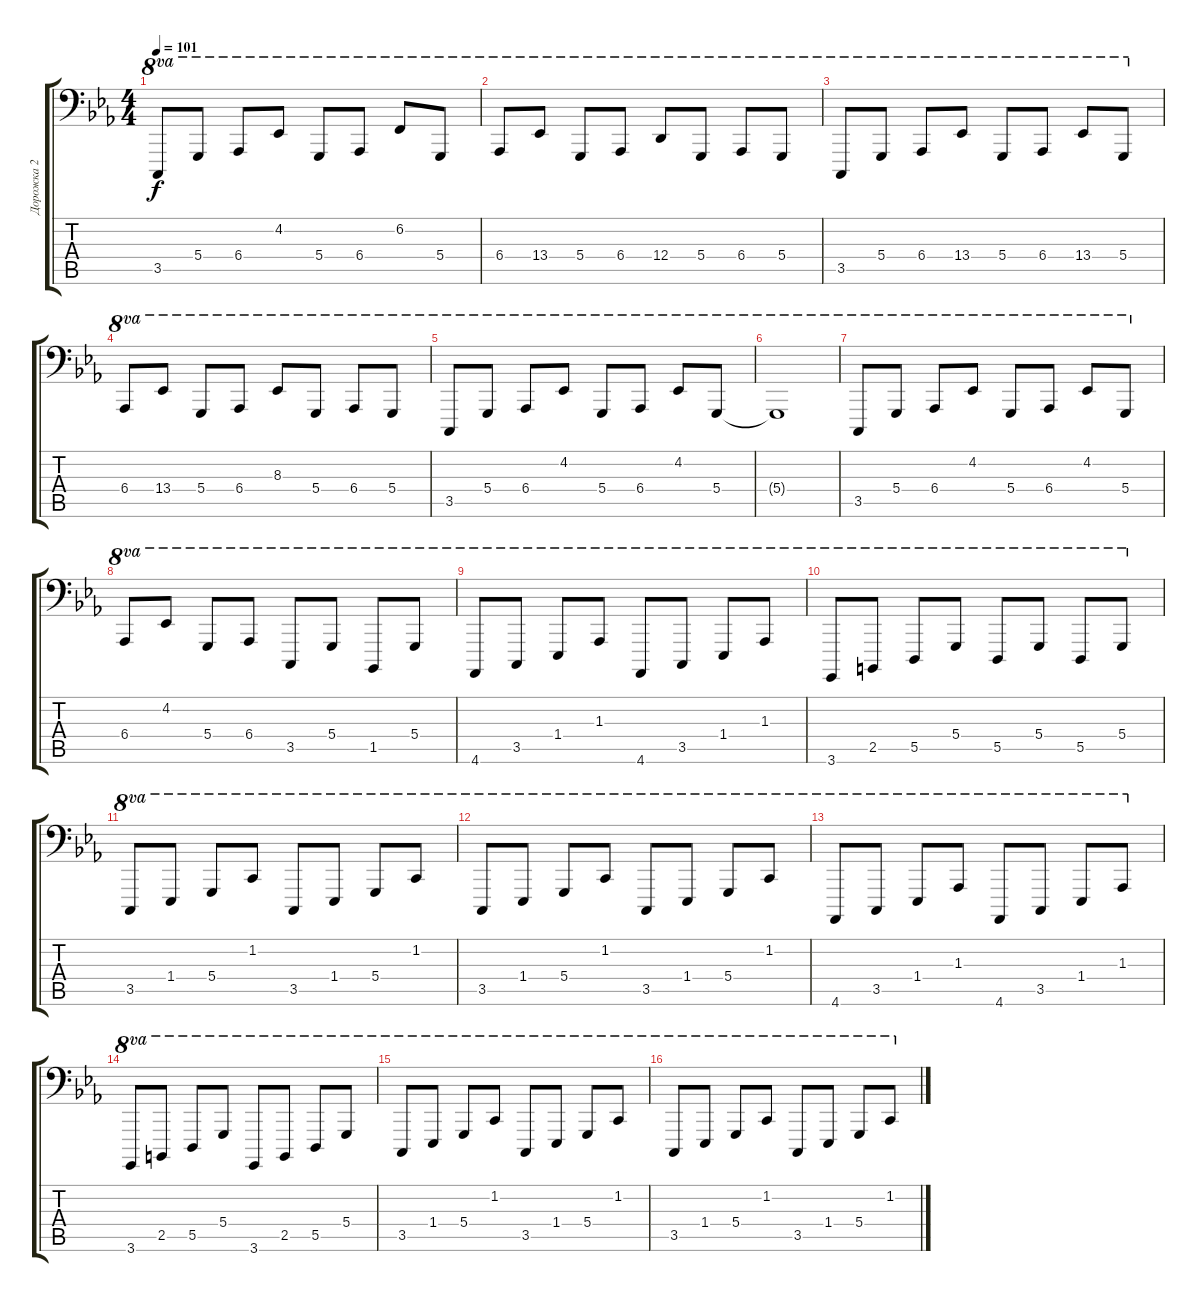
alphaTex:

\track ("Дорожка 2" "Дорожка 2") {instrument acousticgrandpiano}
\staff {score tabs}
\tuning (E3 B2 G2 D2 A1 E1) {hide}
\ts (4 4)
\tempo 101
\clef f4
\ks eb
3.5.8{ot 8va dy f} 5.4.8{ot 8va} 6.4.8{ot 8va} 4.2.8{ot 8va} 5.4.8{ot 8va} 6.4.8{ot 8va} 6.2.8{ot 8va} 5.4.8{ot 8va} |
6.4.8{ot 8va} 13.4.8{ot 8va} 5.4.8{ot 8va} 6.4.8{ot 8va} 12.4.8{ot 8va} 5.4.8{ot 8va} 6.4.8{ot 8va} 5.4.8{ot 8va} |
3.5.8{ot 8va} 5.4.8{ot 8va} 6.4.8{ot 8va} 13.4.8{ot 8va} 5.4.8{ot 8va} 6.4.8{ot 8va} 13.4.8{ot 8va} 5.4.8{ot 8va} |
6.4.8{ot 8va} 13.4.8{ot 8va} 5.4.8{ot 8va} 6.4.8{ot 8va} 8.3.8{ot 8va} 5.4.8{ot 8va} 6.4.8{ot 8va} 5.4.8{ot 8va} |
3.5.8{ot 8va} 5.4.8{ot 8va} 6.4.8{ot 8va} 4.2.8{ot 8va} 5.4.8{ot 8va} 6.4.8{ot 8va} 4.2.8{ot 8va} 5.4.8{ot 8va} |
5.4{t}.1{ot 8va} |
3.5.8{ot 8va} 5.4.8{ot 8va} 6.4.8{ot 8va} 4.2.8{ot 8va} 5.4.8{ot 8va} 6.4.8{ot 8va} 4.2.8{ot 8va} 5.4.8{ot 8va} |
6.4.8{ot 8va} 4.2.8{ot 8va} 5.4.8{ot 8va} 6.4.8{ot 8va} 3.5.8{ot 8va} 5.4.8{ot 8va} 1.5.8{ot 8va} 5.4.8{ot 8va} |
4.6.8{ot 8va} 3.5.8{ot 8va} 1.4.8{ot 8va} 1.3.8{ot 8va} 4.6.8{ot 8va} 3.5.8{ot 8va} 1.4.8{ot 8va} 1.3.8{ot 8va} |
3.6.8{ot 8va} 2.5.8{ot 8va} 5.5.8{ot 8va} 5.4.8{ot 8va} 5.5.8{ot 8va} 5.4.8{ot 8va} 5.5.8{ot 8va} 5.4.8{ot 8va} |
3.5.8{ot 8va} 1.4.8{ot 8va} 5.4.8{ot 8va} 1.2.8{ot 8va} 3.5.8{ot 8va} 1.4.8{ot 8va} 5.4.8{ot 8va} 1.2.8{ot 8va} |
3.5.8{ot 8va} 1.4.8{ot 8va} 5.4.8{ot 8va} 1.2.8{ot 8va} 3.5.8{ot 8va} 1.4.8{ot 8va} 5.4.8{ot 8va} 1.2.8{ot 8va} |
4.6.8{ot 8va} 3.5.8{ot 8va} 1.4.8{ot 8va} 1.3.8{ot 8va} 4.6.8{ot 8va} 3.5.8{ot 8va} 1.4.8{ot 8va} 1.3.8{ot 8va} |
3.6.8{ot 8va} 2.5.8{ot 8va} 5.5.8{ot 8va} 5.4.8{ot 8va} 3.6.8{ot 8va} 2.5.8{ot 8va} 5.5.8{ot 8va} 5.4.8{ot 8va} |
3.5.8{ot 8va} 1.4.8{ot 8va} 5.4.8{ot 8va} 1.2.8{ot 8va} 3.5.8{ot 8va} 1.4.8{ot 8va} 5.4.8{ot 8va} 1.2.8{ot 8va} |
3.5.8{ot 8va} 1.4.8{ot 8va} 5.4.8{ot 8va} 1.2.8{ot 8va} 3.5.8{ot 8va} 1.4.8{ot 8va} 5.4.8{ot 8va} 1.2.8{ot 8va}
